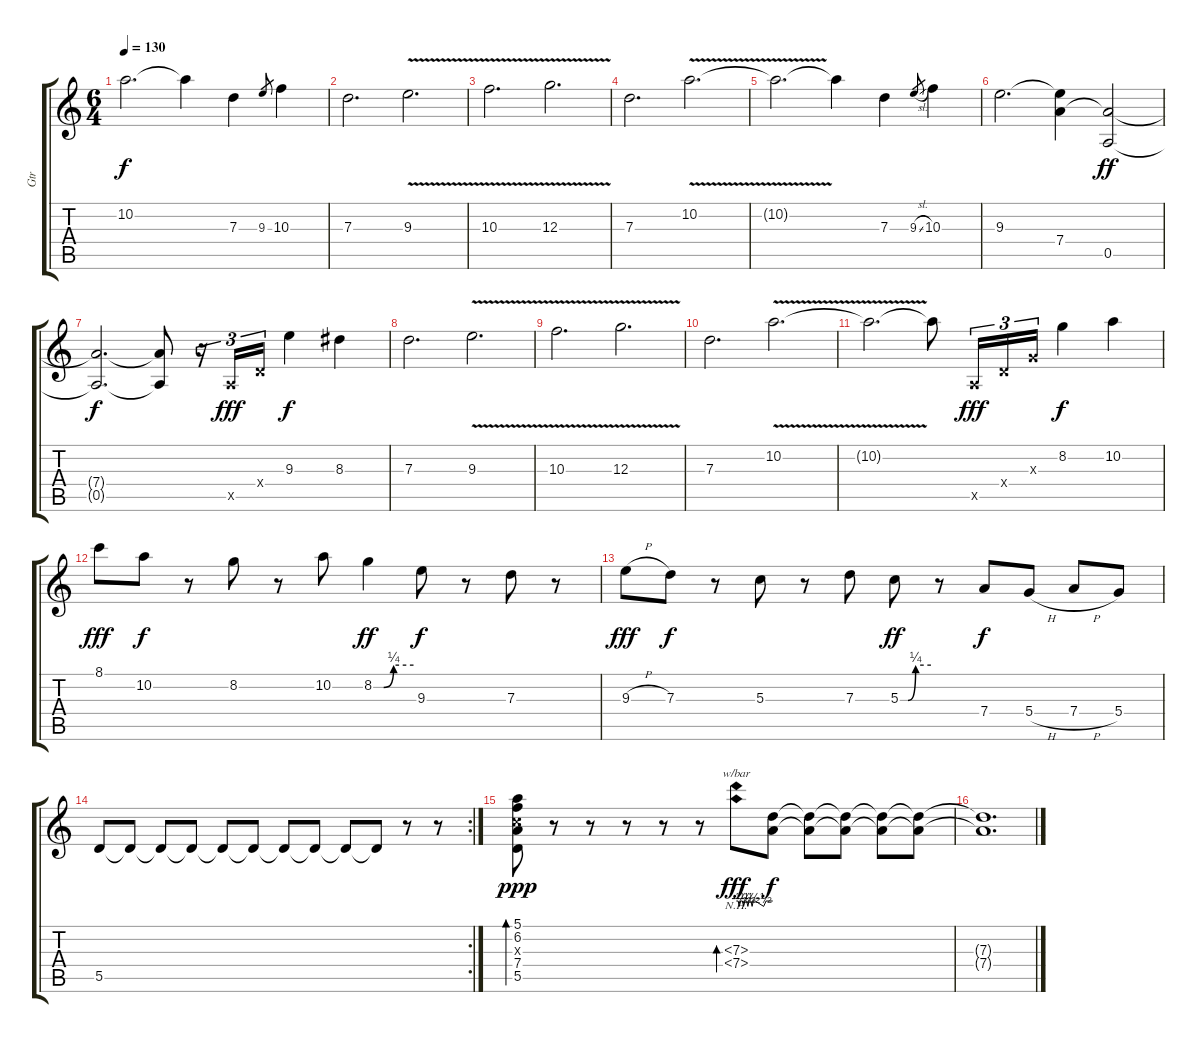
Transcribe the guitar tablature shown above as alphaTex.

\track ("Gtr" "Gtr") {instrument electricguitarjazz}
\staff {score tabs}
\tuning (E4 B3 G3 D3 A2 E2) {hide}
\ts (6 4)
\tempo 130
\clef g2
\ks c
10.2{t}.2{d dy f} 10.2{t}.4 7.3.4 9.3.8{gr} 10.3.4 |
7.3.2{d} 9.3{v}.2{d} |
10.3{v}.2{d} 12.3{v}.2{d} |
7.3.2{d} 10.2{v}.2{d} |
10.2{t}.2{d} 10.2{t}.4 7.3.4 9.3{sl}.8{gr} 10.3.4 |
9.3.2{d} (9.3{t} 7.4).4 (7.4{t} 0.5).2{dy ff} |
(7.4{t} 0.5{t}).2{d dy f} (7.4{t} 0.5{t}).8 r.16{tu (3 2)} 0.5{x}.16{tu (3 2) dy fff} 0.4{x}.16{tu (3 2)} 9.3.4{dy f} 8.3.4 |
7.3.2{d} 9.3{v}.2{d} |
10.3{v}.2{d} 12.3{v}.2{d} |
7.3.2{d} 10.2{v}.2{d} |
10.2{t}.2{d} 10.2{t}.8 0.5{x}.16{tu (3 2) dy fff} 0.4{x}.16{tu (3 2)} 0.3{x}.16{tu (3 2)} 8.2.4{dy f} 10.2.4 |
8.1.8{dy fff} 10.2.8{dy f} r.8 8.2.8 r.8 10.2.8 8.2{be (custom 0 0 15 0 30 1 60 1)}.4{dy ff} 9.3.8{dy f} r.8 7.3.8 r.8 |
9.3{h}.8{dy fff} 7.3.8{dy f} r.8 5.3.8 r.8 7.3.8 5.3{be (custom 0 0 15 0 30 1 60 1)}.8{dy ff} r.8 7.4.8{dy f} 5.4{h}.8 7.4{h}.8 5.4.8 |
\rc 2
5.5.8 5.5{t}.8 5.5{t}.8 5.5{t}.8 5.5{t}.8 5.5{t}.8 5.5{t}.8 5.5{t}.8 5.5{t}.8 5.5{t}.8 r.8 r.8 |
(5.1 6.2 5.3{x} 7.4 5.5).8{bd 60 dy ppp} r.8 r.8 r.8 r.8 r.8 (7.3{nh} 7.4{nh}).8{tbe (custom default 0 0 3 0 5 -2 7 0 10 0 12 -2 14 0 17 0 19 -2 21 0 24 0 26 -2 28 0 31 0 45 -2 49 0 60 0) bd 480 dy fff} (7.3{t} 7.4{t}).8{dy f} (7.3{t} 7.4{t}).8 (7.3{t} 7.4{t}).8 (7.3{t} 7.4{t}).8 (7.3{t} 7.4{t}).8 |
(7.3{t} 7.4{t}).1{d}
